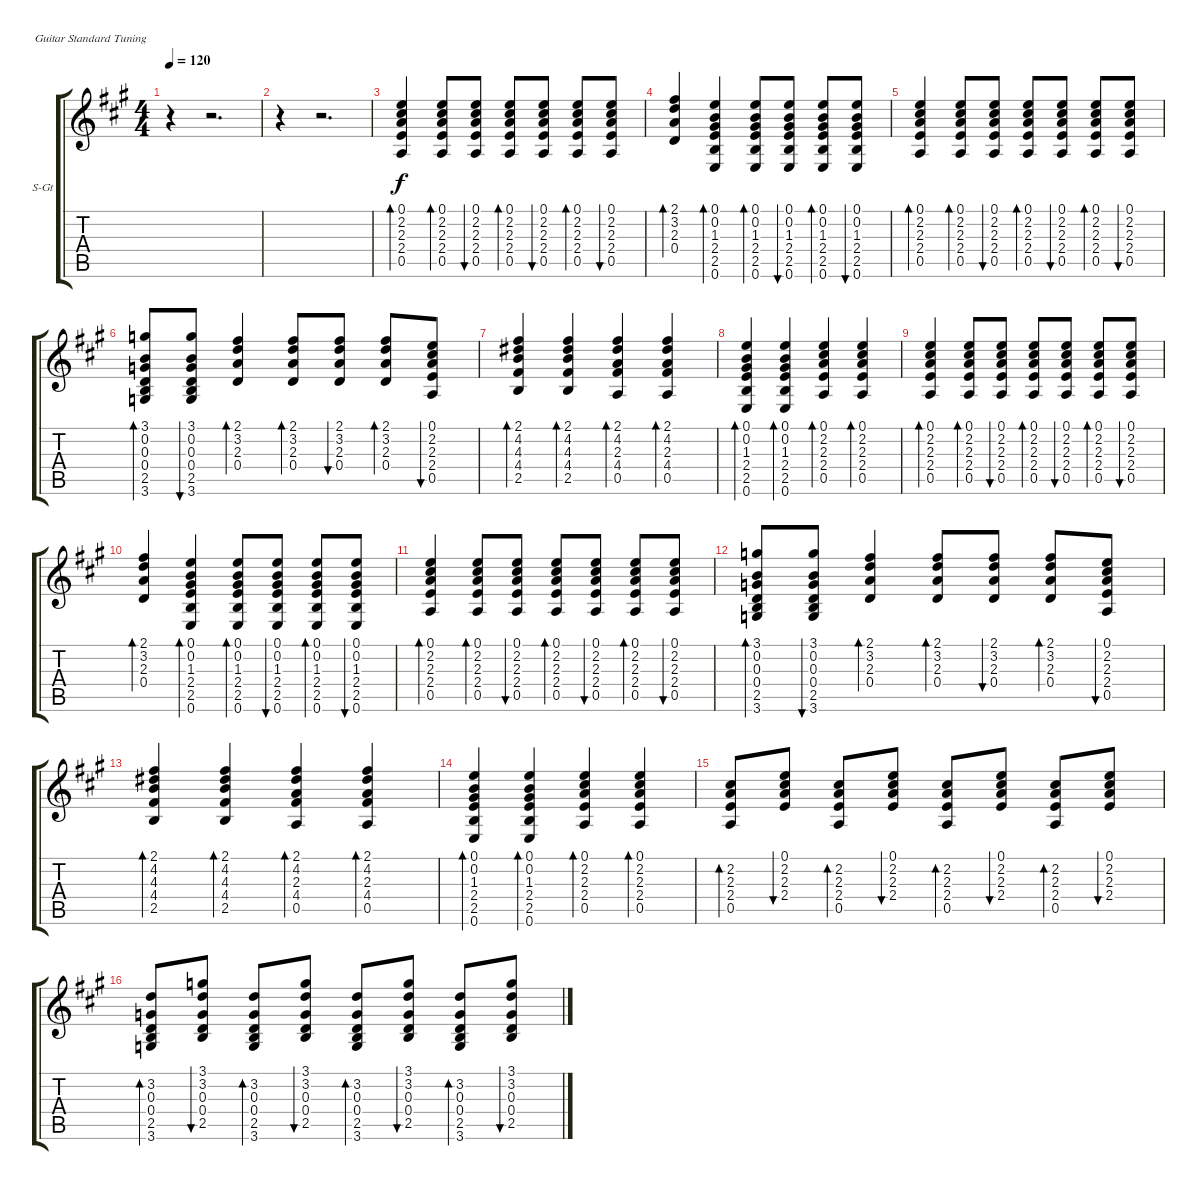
\bracketExtendMode groupsimilarinstruments
\firstSystemTrackNameOrientation horizontal
\otherSystemsTrackNameOrientation horizontal
\track ("Guitar John" "S-Gt") {instrument acousticguitarsteel}
\staff {score tabs}
\tuning (E4 B3 G3 D3 A2 E2)
\ts (4 4)
\tempo 120
\clef g2
\ks a
r.4{dy f instrument acousticguitarsteel} r.2{d} |
r.4 r.2{d} |
(0.1 2.2 2.3 2.4 0.5).4{bd 45} (0.1 2.2 2.3 2.4 0.5).8{bd 44} (0.1 2.2 2.3 2.4 0.5).8{bu 44} (0.1 2.2 2.3 2.4 0.5).8{bd 44} (0.1 2.2 2.3 2.4 0.5).8{bu 44} (0.1 2.2 2.3 2.4 0.5).8{bd 44} (0.1 2.2 2.3 2.4 0.5).8{bu 44} |
(2.1 3.2 2.3 0.4).4{bd 43} (0.1 0.2 1.3 2.4 2.5 0.6).4{bd 42} (0.1 0.2 1.3 2.4 2.5 0.6).8{bd 41} (0.1 0.2 1.3 2.4 2.5 0.6).8{bu 40} (0.1 0.2 1.3 2.4 2.5 0.6).8{bd 41} (0.1 0.2 1.3 2.4 2.5 0.6).8{bu 40} |
(0.1 2.2 2.3 2.4 0.5).4{bd 45} (0.1 2.2 2.3 2.4 0.5).8{bd 44} (0.1 2.2 2.3 2.4 0.5).8{bu 44} (0.1 2.2 2.3 2.4 0.5).8{bd 44} (0.1 2.2 2.3 2.4 0.5).8{bu 44} (0.1 2.2 2.3 2.4 0.5).8{bd 44} (0.1 2.2 2.3 2.4 0.5).8{bu 44} |
(3.1 0.2 0.3 0.4 2.5 3.6).8{bd 39} (3.1 0.2 0.3 0.4 2.5 3.6).8{bu 38} (2.1 3.2 2.3 0.4).4{bd 36} (2.1 3.2 2.3 0.4).8{bd 42} (2.1 3.2 2.3 0.4).8{bu 41} (2.1 3.2 2.3 0.4).8{bd 42} (0.1 2.2 2.3 2.4 0.5).8{bu 44} |
(2.1 4.2 4.3 4.4 2.5).4{bd 55} (2.1 4.2 4.3 4.4 2.5).4{bd 55} (2.1 4.2 2.3 4.4 0.5).4{bd 55} (2.1 4.2 2.3 4.4 0.5).4{bd 55} |
(0.1 0.2 1.3 2.4 2.5 0.6).4{bd 54} (0.1 0.2 1.3 2.4 2.5 0.6).4{bd 54} (0.1 2.2 2.3 2.4 0.5).4{bd 54} (0.1 2.2 2.3 2.4 0.5).4{bd 54} |
(0.1 2.2 2.3 2.4 0.5).4{bd 45} (0.1 2.2 2.3 2.4 0.5).8{bd 44} (0.1 2.2 2.3 2.4 0.5).8{bu 44} (0.1 2.2 2.3 2.4 0.5).8{bd 44} (0.1 2.2 2.3 2.4 0.5).8{bu 44} (0.1 2.2 2.3 2.4 0.5).8{bd 44} (0.1 2.2 2.3 2.4 0.5).8{bu 44} |
(2.1 3.2 2.3 0.4).4{bd 43} (0.1 0.2 1.3 2.4 2.5 0.6).4{bd 42} (0.1 0.2 1.3 2.4 2.5 0.6).8{bd 41} (0.1 0.2 1.3 2.4 2.5 0.6).8{bu 40} (0.1 0.2 1.3 2.4 2.5 0.6).8{bd 41} (0.1 0.2 1.3 2.4 2.5 0.6).8{bu 40} |
(0.1 2.2 2.3 2.4 0.5).4{bd 45} (0.1 2.2 2.3 2.4 0.5).8{bd 44} (0.1 2.2 2.3 2.4 0.5).8{bu 44} (0.1 2.2 2.3 2.4 0.5).8{bd 44} (0.1 2.2 2.3 2.4 0.5).8{bu 44} (0.1 2.2 2.3 2.4 0.5).8{bd 44} (0.1 2.2 2.3 2.4 0.5).8{bu 44} |
(3.1 0.2 0.3 0.4 2.5 3.6).8{bd 39} (3.1 0.2 0.3 0.4 2.5 3.6).8{bu 38} (2.1 3.2 2.3 0.4).4{bd 36} (2.1 3.2 2.3 0.4).8{bd 42} (2.1 3.2 2.3 0.4).8{bu 41} (2.1 3.2 2.3 0.4).8{bd 42} (0.1 2.2 2.3 2.4 0.5).8{bu 44} |
(2.1 4.2 4.3 4.4 2.5).4{bd 55} (2.1 4.2 4.3 4.4 2.5).4{bd 55} (2.1 4.2 2.3 4.4 0.5).4{bd 55} (2.1 4.2 2.3 4.4 0.5).4{bd 55} |
(0.1 0.2 1.3 2.4 2.5 0.6).4{bd 54} (0.1 0.2 1.3 2.4 2.5 0.6).4{bd 54} (0.1 2.2 2.3 2.4 0.5).4{bd 54} (0.1 2.2 2.3 2.4 0.5).4{bd 54} |
(2.2 2.3 2.4 0.5).8{bd 45} (0.1 2.2 2.3 2.4).8{bu 44} (2.2 2.3 2.4 0.5).8{bd 45} (0.1 2.2 2.3 2.4).8{bu 44} (2.2 2.3 2.4 0.5).8{bd 45} (0.1 2.2 2.3 2.4).8{bu 44} (2.2 2.3 2.4 0.5).8{bd 45} (0.1 2.2 2.3 2.4).8{bu 44} |
(3.2 0.3 0.4 2.5 3.6).8{bd 44} (3.1 3.2 0.3 0.4 2.5).8{bu 44} (3.2 0.3 0.4 2.5 3.6).8{bd 44} (3.1 3.2 0.3 0.4 2.5).8{bu 44} (3.2 0.3 0.4 2.5 3.6).8{bd 44} (3.1 3.2 0.3 0.4 2.5).8{bu 44} (3.2 0.3 0.4 2.5 3.6).8{bd 44} (3.1 3.2 0.3 0.4 2.5).8{bu 44}
